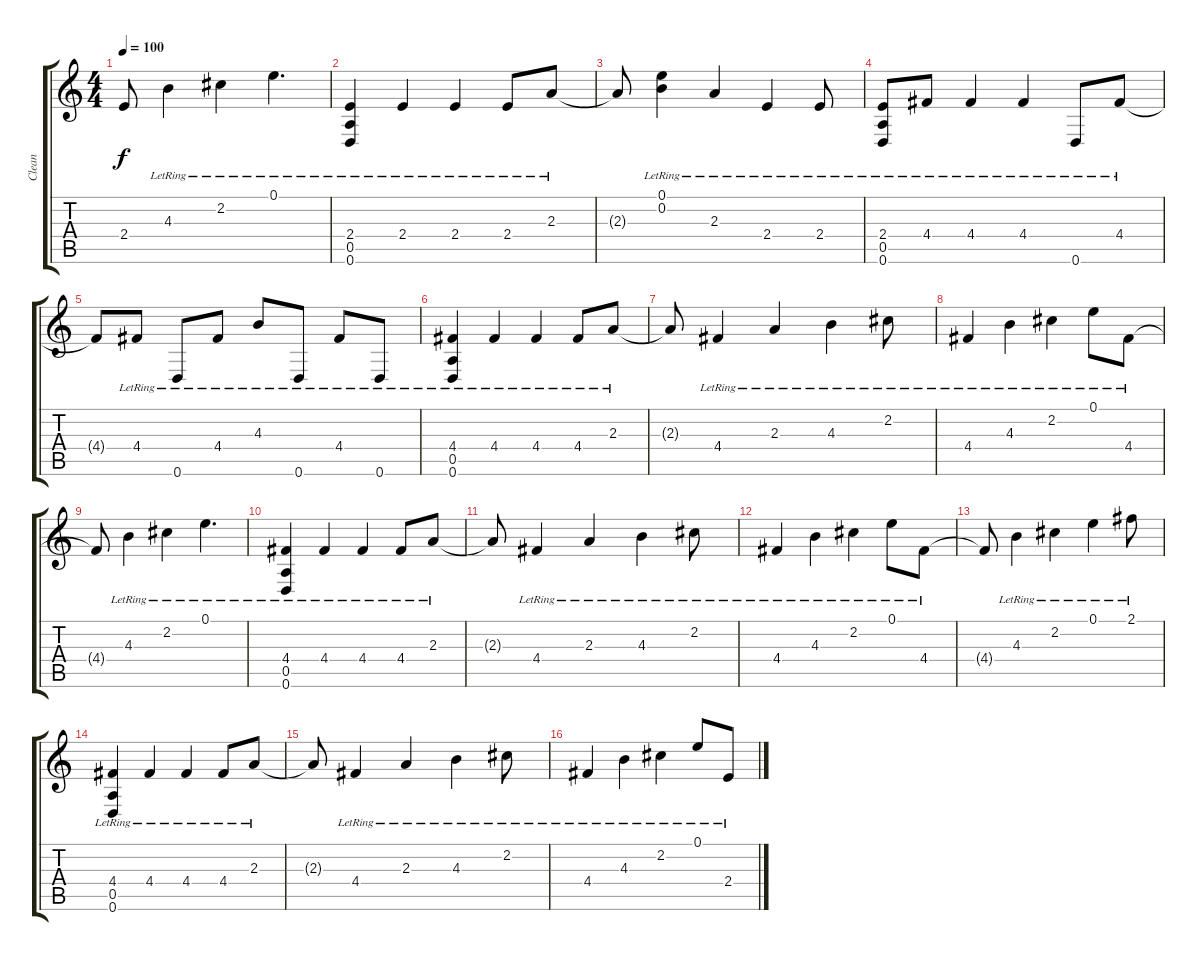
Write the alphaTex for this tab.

\track ("Clean" "Clean") {instrument electricguitarjazz}
\staff {score tabs}
\tuning (E4 B3 G3 D3 A2 D2) {hide}
\ts (4 4)
\tempo 100
\clef g2
\ks c
2.4{t}.8{dy f} 4.3{lr}.4 2.2{lr}.4 0.1{lr}.4{d} |
(2.4{lr} 0.5{lr} 0.6{lr}).4 2.4{lr}.4 2.4{lr}.4 2.4{lr}.8 2.3{lr}.8 |
2.3{t}.8 (0.1{lr} 0.2{lr}).4 2.3{lr}.4 2.4{lr}.4 2.4{lr}.8 |
(2.4{lr} 0.5{lr} 0.6{lr}).8 4.4{lr}.8 4.4{lr}.4 4.4{lr}.4 0.6{lr}.8 4.4{lr}.8 |
4.4{t}.8 4.4{lr}.8 0.6{lr}.8 4.4{lr}.8 4.3{lr}.8 0.6{lr}.8 4.4{lr}.8 0.6{lr}.8 |
(4.4{lr} 0.5{lr} 0.6{lr}).4 4.4{lr}.4 4.4{lr}.4 4.4{lr}.8 2.3{lr}.8 |
2.3{t}.8 4.4{lr}.4 2.3{lr}.4 4.3{lr}.4 2.2{lr}.8 |
4.4{lr}.4 4.3{lr}.4 2.2{lr}.4 0.1{lr}.8 4.4{lr}.8 |
4.4{t}.8 4.3{lr}.4 2.2{lr}.4 0.1{lr}.4{d} |
(4.4{lr} 0.5{lr} 0.6{lr}).4 4.4{lr}.4 4.4{lr}.4 4.4{lr}.8 2.3{lr}.8 |
2.3{t}.8 4.4{lr}.4 2.3{lr}.4 4.3{lr}.4 2.2{lr}.8 |
4.4{lr}.4 4.3{lr}.4 2.2{lr}.4 0.1{lr}.8 4.4{lr}.8 |
4.4{t}.8 4.3{lr}.4 2.2{lr}.4 0.1{lr}.4 2.1{lr}.8 |
(4.4{lr} 0.5{lr} 0.6{lr}).4 4.4{lr}.4 4.4{lr}.4 4.4{lr}.8 2.3{lr}.8 |
2.3{t}.8 4.4{lr}.4 2.3{lr}.4 4.3{lr}.4 2.2{lr}.8 |
4.4{lr}.4 4.3{lr}.4 2.2{lr}.4 0.1{lr}.8 2.4{lr}.8
